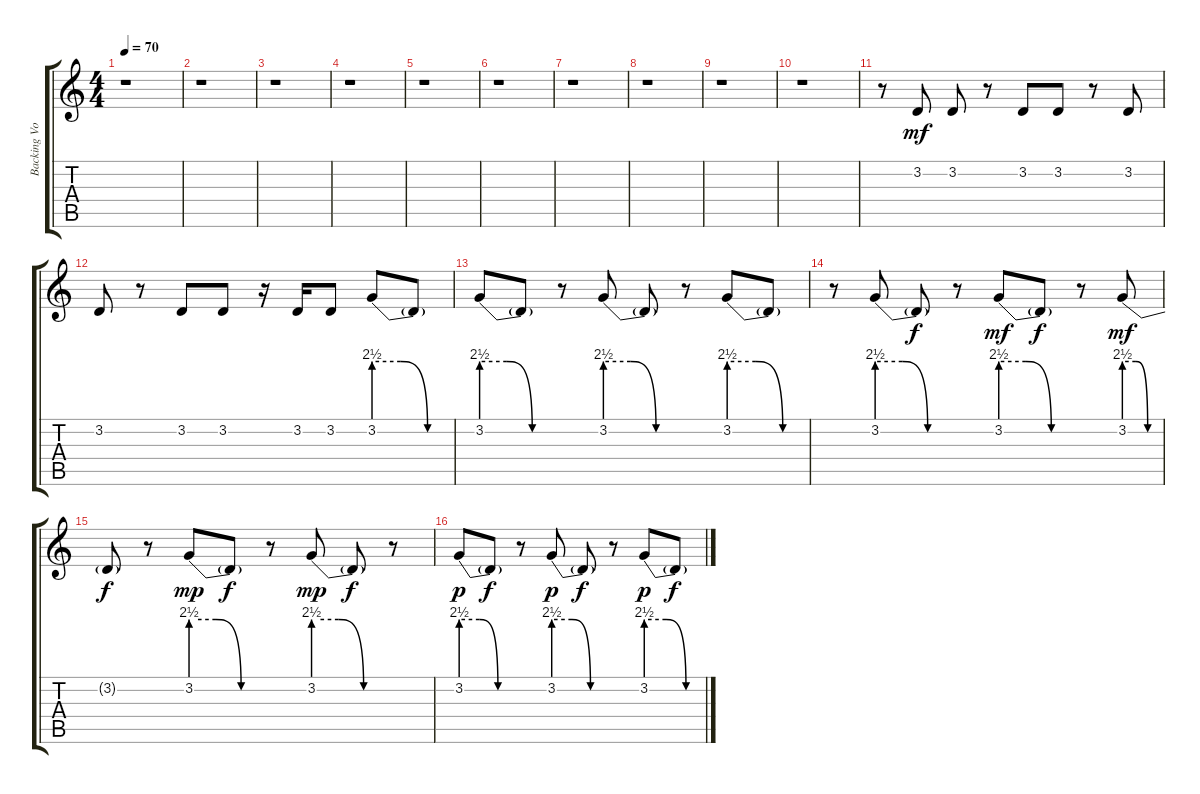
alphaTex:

\track ("Backing Vocals" "Backing Vo") {instrument altosax}
\staff {score tabs}
\tuning (E4 B3 G3 D3 A2 E2) {hide}
\ts (4 4)
\tempo 70
\clef g2
\ks c
r.1{dy mf} |
r.1 |
r.1 |
r.1 |
r.1 |
r.1 |
r.1 |
r.1 |
r.1 |
r.1 |
r.8 3.2.8 3.2.8 r.8 3.2.8 3.2.8 r.8 3.2.8 |
3.2.8 r.8 3.2.8 3.2.8 r.16 3.2.16 3.2.8 3.2{be (custom 0 10 20 10 40 0 60 0)}.8 3.2{t}.8 |
3.2{be (custom 0 10 20 10 40 0 60 0)}.8 3.2{t}.8 r.8 3.2{be (custom 0 10 20 10 40 0 60 0)}.8 3.2{t}.8 r.8 3.2{be (custom 0 10 20 10 40 0 60 0)}.8 3.2{t}.8 |
r.8 3.2{be (custom 0 10 20 10 40 0 60 0)}.8 3.2{t}.8{dy f} r.8 3.2{be (custom 0 10 20 10 40 0 60 0)}.8{dy mf} 3.2{t}.8{dy f} r.8 3.2{be (custom 0 10 20 10 40 0 60 0)}.8{dy mf} |
3.2{t}.8{dy f} r.8 3.2{be (custom 0 10 20 10 40 0 60 0)}.8{dy mp} 3.2{t}.8{dy f} r.8 3.2{be (custom 0 10 20 10 40 0 60 0)}.8{dy mp} 3.2{t}.8{dy f} r.8 |
3.2{be (custom 0 10 20 10 40 0 60 0)}.8{dy p} 3.2{t}.8{dy f} r.8 3.2{be (custom 0 10 20 10 40 0 60 0)}.8{dy p} 3.2{t}.8{dy f} r.8 3.2{be (custom 0 10 20 10 40 0 60 0)}.8{dy p} 3.2{t}.8{dy f}
